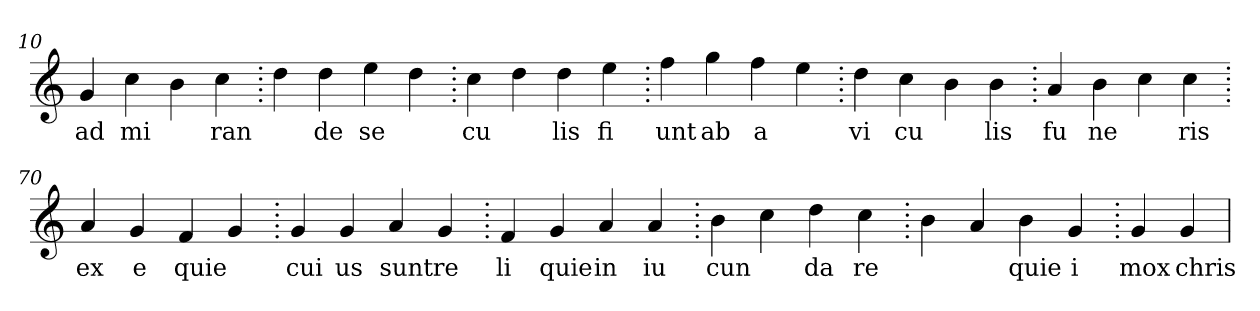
**kern	**text
*part1	*part1
*staff1	*staff1
*clefG2	*
=10.	=10.
4g	ad
4cc	mi
4b	.
4cc	ran
=20.	=20.
4dd	.
4dd	de
4ee	se
4dd	.
=30.	=30.
4cc	cu
4dd	.
4dd	lis
4ee	fi
=40.	=40.
4ff	unt
4gg	ab
4ff	a
4ee	.
=50.	=50.
4dd	vi
4cc	cu
4b	.
4b	lis
=60.	=60.
4a	fu
4b	ne
4cc	.
4cc	ris
=70.	=70.
4a	ex
4g	e
4f	quie
4g	.
=80.	=80.
4g	cui
4g	us
4a	sunt
4g	re
=90.	=90.
4f	li
4g	quie
4a	in
4a	iu
=100.	=100.
4b	cun
4cc	.
4dd	da
4cc	re
=110.	=110.
4b	.
4a	.
4b	quie
4g	i
=120.	=120.
4g	mox
4g	chris
=	=
*-	*-
